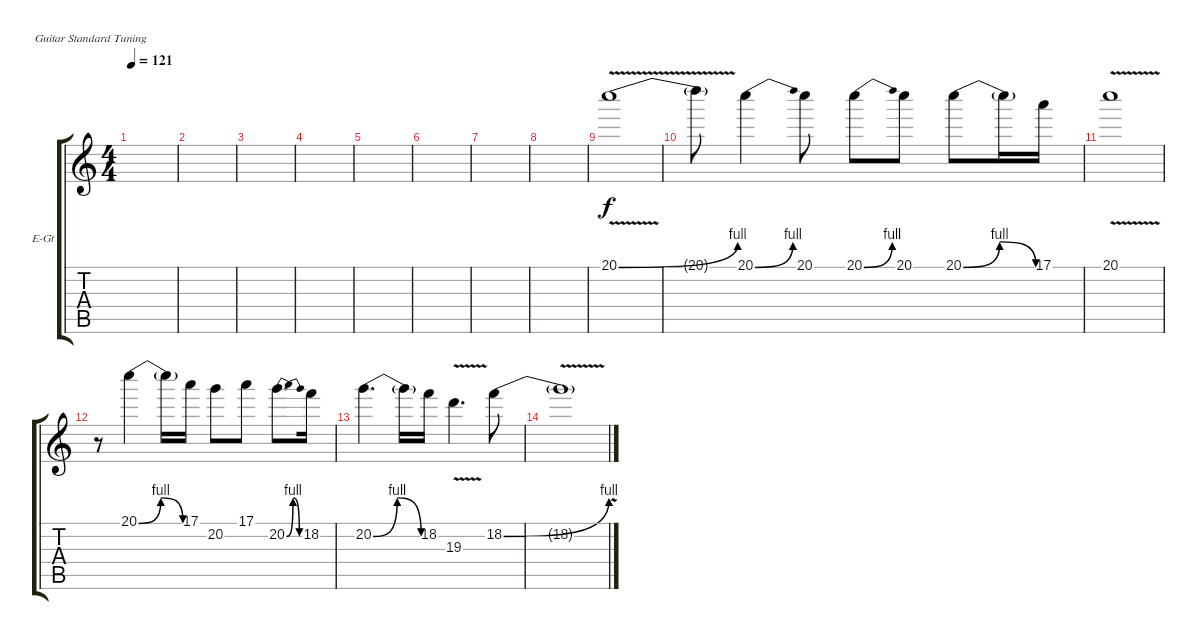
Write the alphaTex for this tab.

\bracketExtendMode groupsimilarinstruments
\firstSystemTrackNameOrientation horizontal
\otherSystemsTrackNameOrientation horizontal
\track ("Solo Guitar" "E-Gt") {instrument distortionguitar}
\staff {score tabs}
\tuning (E4 B3 G3 D3 A2 E2)
\ts (4 4)
\tempo 121
\clef g2
\ks c
|
|
|
|
|
|
|
|
20.1{be (bend 0 0 10.2 4) v}.1 |
20.1{t}.8 20.1{be (bend 0 0 15 4)}.4 20.1.8 20.1{be (bend 0 0 15 4)}.8 20.1.8 20.1{be (bendrelease 0 0 10.2 4 37.8 4 48 0)}.8 20.1{t}.16 17.1.16 |
20.1{v}.1 |
r.8 20.1{be (bendrelease 0 0 10.2 4 52.199999999999996 4 54 0)}.4 20.1{t}.16 17.1.16 20.2.8 17.1.8 20.2{be (bendrelease 0 0 10.2 4 44.4 4 52.8 0)}.8{d} 18.2.16 |
20.2{be (bendrelease 0 0 10.2 4 47.4 4 58.199999999999996 0)}.4{d} 20.2{t}.16 18.2.16 19.3{v}.4{d} 18.2{be (bend 0 0 1.7999999999999998 4)}.8 |
18.2{v t}.1
